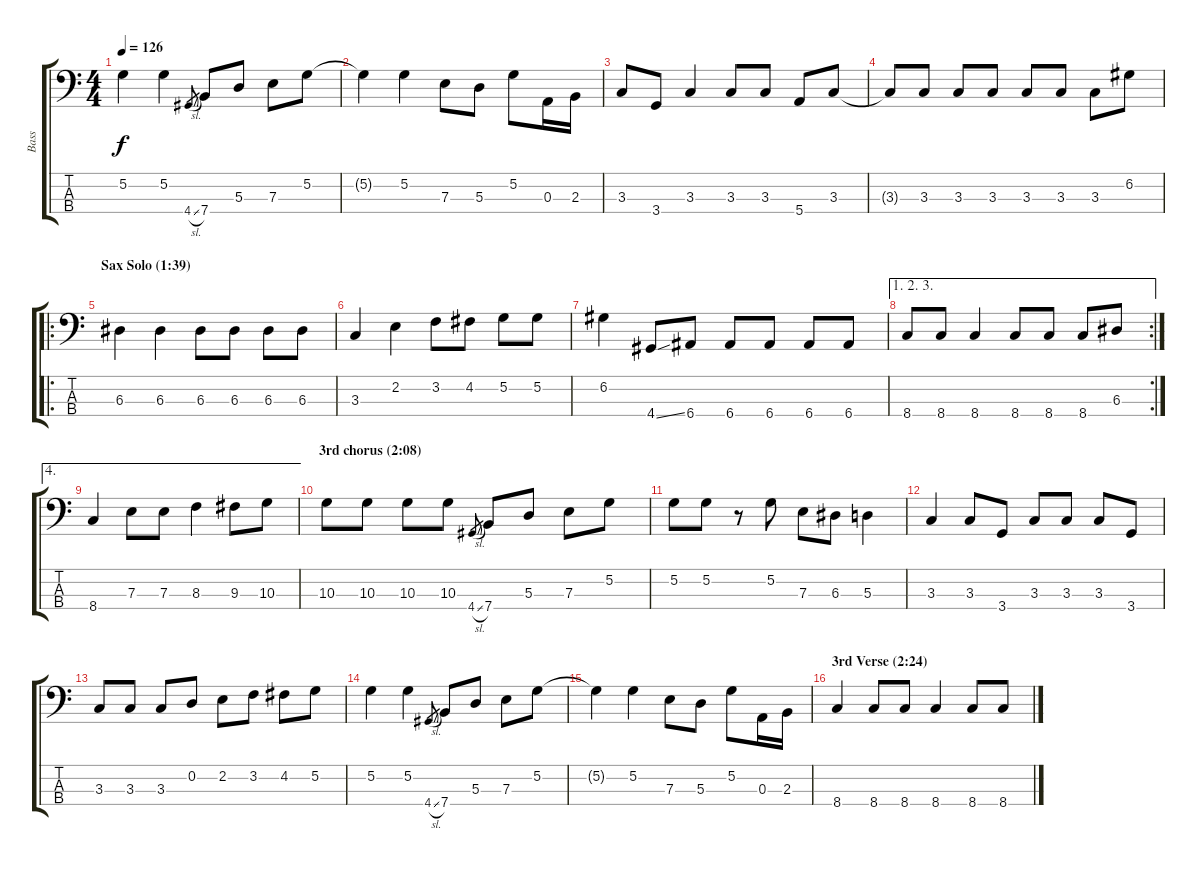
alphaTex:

\track ("Bass" "Bass") {instrument electricbassfinger}
\staff {score tabs}
\tuning (G2 D2 A1 E1) {hide}
\ts (4 4)
\tempo 126
\clef f4
\ks c
5.2.4{dy f} 5.2.4 4.4{sl}.8{gr} 7.4.8 5.3.8 7.3.8 5.2.8 |
5.2{t}.4 5.2.4 7.3.8 5.3.8 5.2.8 0.3.16 2.3.16 |
3.3.8 3.4.8 3.3.4 3.3.8 3.3.8 5.4.8 3.3.8 |
3.3{t}.8 3.3.8 3.3.8 3.3.8 3.3.8 3.3.8 3.3.8 6.2.8 |
\ro
\section ("" "Sax Solo (1:39)")
6.3.4 6.3.4 6.3.8 6.3.8 6.3.8 6.3.8 |
3.3.4 2.2.4 3.2.8 4.2.8 5.2.8 5.2.8 |
6.2.4 4.4{ss}.8 6.4.8 6.4.8 6.4.8 6.4.8 6.4.8 |
\ae (1 2 3)
\rc 2
8.4.8 8.4.8 8.4.4 8.4.8 8.4.8 8.4.8 6.3.8 |
\ae 4
8.4.4 7.3.8 7.3.8 8.3.4 9.3.8 10.3.8 |
\section ("" "3rd chorus (2:08)")
10.3.8 10.3.8 10.3.8 10.3.8 4.4{sl}.8{gr} 7.4.8 5.3.8 7.3.8 5.2.8 |
5.2.8 5.2.8 r.8 5.2.8 7.3.8 6.3.8 5.3.4 |
3.3.4 3.3.8 3.4.8 3.3.8 3.3.8 3.3.8 3.4.8 |
3.3.8 3.3.8 3.3.8 0.2.8 2.2.8 3.2.8 4.2.8 5.2.8 |
5.2.4 5.2.4 4.4{sl}.8{gr} 7.4.8 5.3.8 7.3.8 5.2.8 |
5.2{t}.4 5.2.4 7.3.8 5.3.8 5.2.8 0.3.16 2.3.16 |
\section ("" "3rd Verse (2:24)")
8.4.4 8.4.8 8.4.8 8.4.4 8.4.8 8.4.8
